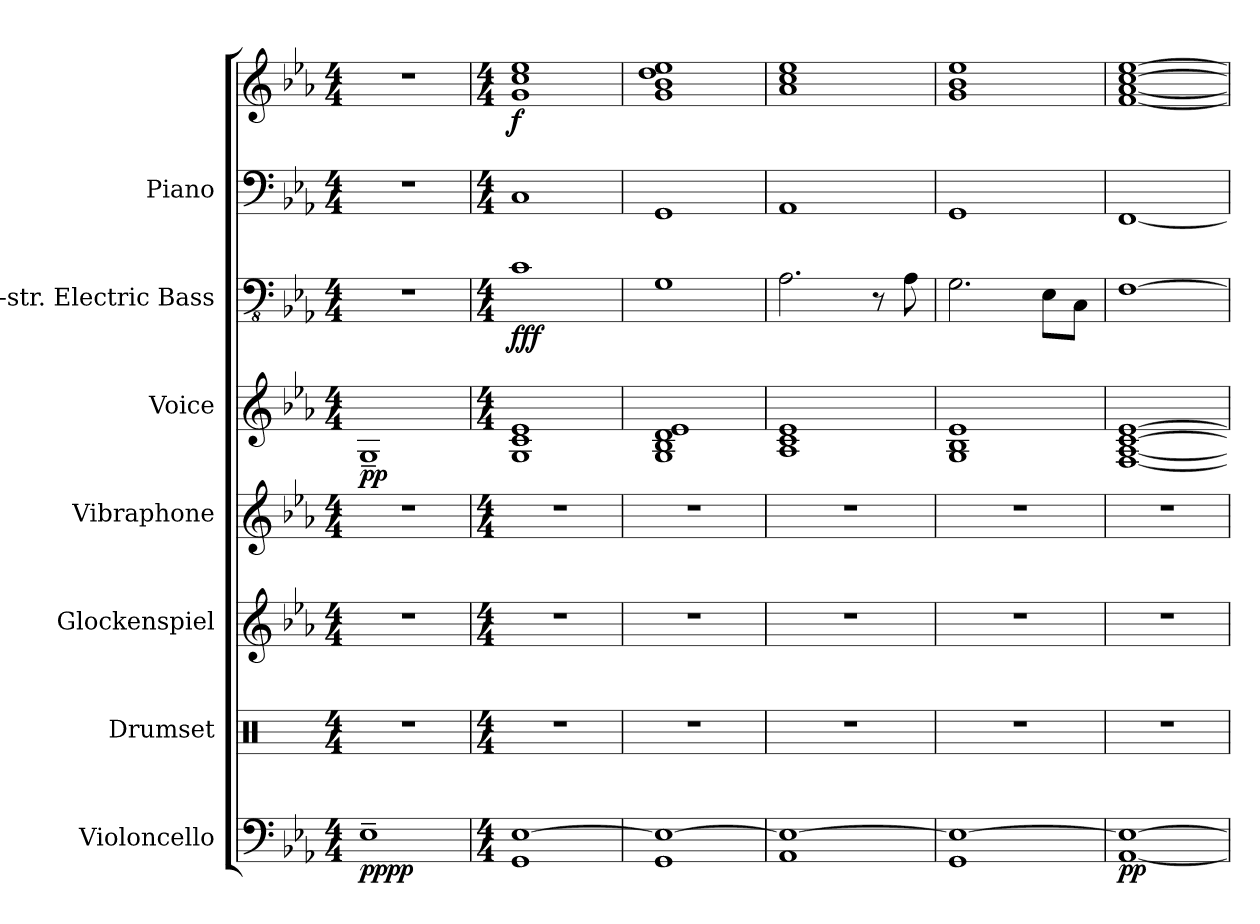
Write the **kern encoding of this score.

**kern	**dynam	**kern	**kern	**kern	**kern	**dynam	**kern	**dynam	**kern	**kern	**dynam
*part7	*part7	*part6	*part5	*part4	*part3	*part3	*part2	*part2	*part1	*part1	*part1
*staff8	*staff8	*staff7	*staff6	*staff5	*staff4	*staff4	*staff3	*staff3	*staff2	*staff1	*staff1/2
*I"Violoncello	*	*I"Drumset	*I"Glockenspiel	*I"Vibraphone	*I"Voice	*	*I"5-str. Electric Bass	*	*I"Piano	*	*
*I'Vc.	*	*I'Drs.	*I'Glk.	*I'Vib.	*I'Vo.	*	*I'El. B.	*	*I'Pno.	*	*
*clefF4	*	*clefX	*clefG2	*clefG2	*clefG2	*	*clefFv4	*	*clefF4	*clefG2	*
*	*	*	*ITrd-14c-24	*	*	*	*	*	*	*	*
*k[b-e-a-]	*	*k[]	*k[b-e-a-]	*k[b-e-a-]	*k[b-e-a-]	*	*k[b-e-a-]	*	*k[b-e-a-]	*k[b-e-a-]	*
*M4/4	*	*M4/4	*M4/4	*M4/4	*M4/4	*	*M4/4	*	*M4/4	*M4/4	*
*MM142	*	*MM142	*MM142	*MM142	*MM142	*	*MM142	*	*MM142	*MM142	*
=1	=1	=1	=1	=1	=1	=1	=1	=1	=1	=1	=1
!	!LO:DY:b	!	!	!	!	!	!	!	!	!	!
!	!LO:DY:n=1:b	!	!	!	!	!LO:DY:b	!	!	!	!	!
1E-~	pp pp	1r	1r	1r	1G~	pp	1r	.	1r	1r	.
=2	=2	=2	=2	=2	=2	=2	=2	=2	=2	=2	=2
*M4/4	*	*M4/4	*M4/4	*M4/4	*M4/4	*	*M4/4	*	*M4/4	*M4/4	*
!	!LO:DY:b	!	!	!	!	!	!	!	!	!	!
!	!LO:DY:n=1:b	!	!	!	!	!	!	!LO:DY:b	!	!	!LO:DY:b
1GG [1E-	mp p	1r	1r	1r	1G 1c 1e-	.	1C	fff	1C	1g 1cc 1ee-	f
=3	=3	=3	=3	=3	=3	=3	=3	=3	=3	=3	=3
1GG 1E-_	.	1r	1r	1r	1G 1B- 1d 1e-	.	1GG	.	1GG	1g 1b- 1dd 1ee-	.
=4	=4	=4	=4	=4	=4	=4	=4	=4	=4	=4	=4
1AA- 1E-_	.	1r	1r	1r	1A- 1c 1e-	.	2.AA-\	.	1AA-	1a- 1cc 1ee-	.
.	.	.	.	.	.	.	8r	.	.	.	.
.	.	.	.	.	.	.	8AA-\	.	.	.	.
=5	=5	=5	=5	=5	=5	=5	=5	=5	=5	=5	=5
1GG 1E-_	.	1r	1r	1r	1G 1B- 1e-	.	2.GG\	.	1GG	1g 1b- 1ee-	.
.	.	.	.	.	.	.	8EE-\L	.	.	.	.
.	.	.	.	.	.	.	8CC\J	.	.	.	.
=6	=6	=6	=6	=6	=6	=6	=6	=6	=6	=6	=6
!	!LO:DY:b	!	!	!	!	!	!	!	!	!	!
[1AA- 1E-_	pp	1r	1r	1r	[1F [1A- [1c [1e-	.	[1FF	.	[1FF	[1f [1a- [1cc [1ee-	.
=	=	=	=	=	=	=	=	=	=	=	=
*-	*-	*-	*-	*-	*-	*-	*-	*-	*-	*-	*-
